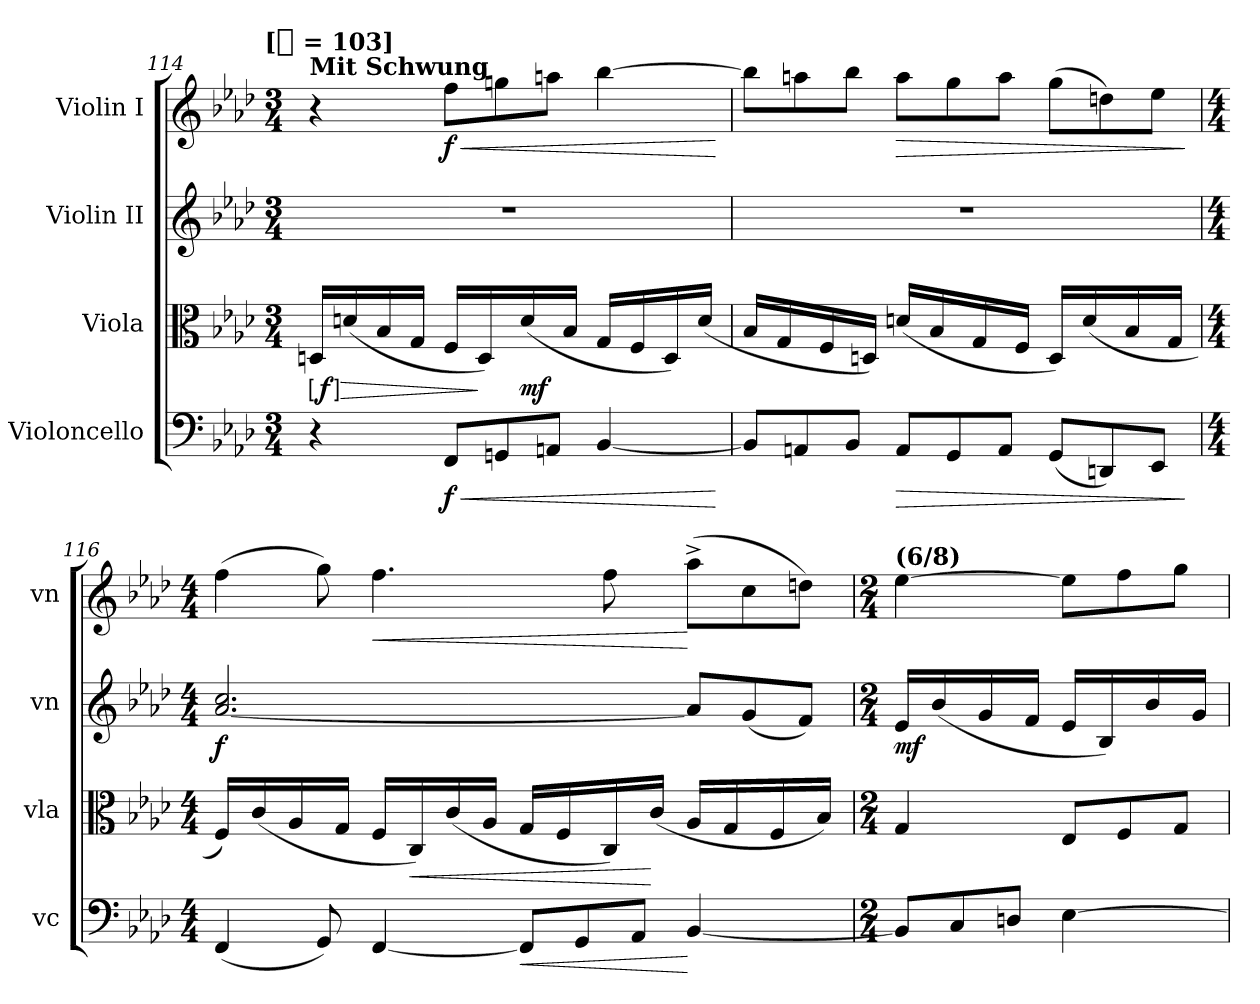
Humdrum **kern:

**kern	**dynam	**kern	**dynam	**kern	**dynam	**kern	**dynam
*part4	*part4	*part3	*part3	*part2	*part2	*part1	*part1
*staff4	*staff4	*staff3	*staff3	*staff2	*staff2	*staff1	*staff1
*I"Violoncello	*	*I"Viola	*	*I"Violin II	*	*I"Violin I	*
*I'vc	*	*I'vla	*	*I'vn	*	*I'vn	*
*clefF4	*	*clefC3	*	*clefG2	*	*clefG2	*
*k[b-e-a-d-]	*	*k[b-e-a-d-]	*	*k[b-e-a-d-]	*	*k[b-e-a-d-]	*
*A-:	*	*A-:	*	*A-:	*	*A-:	*
!!LO:TX:omd:t=[[quarter] = 103]
*M3/4	*	*M3/4	*	*M3/4	*	*M3/4	*
*MM103	*	*MM103	*	*MM103	*	*MM103	*
=114	=114	=114	=114	=114	=114	=114	=114
!	!	!	!	!	!	!LO:TX:a:B:t=Mit Schwung	!
!	!	!	!LO:HP:b	!	!	!	!
!	!	!	!LO:DY:n=1:ed=brack	!	!	!	!
4r	.	16DnLL	> f	4%3r	.	4r	.
.	.	(16dn	.	.	.	.	.
.	.	16B-	.	.	.	.	.
.	.	16GJJ	.	.	.	.	.
*Xtuplet	*	*	*	*	*	*	*
!	!LO:HP:b	!	!	!	!	!	!
*	*	*	*	*	*	*Xtuplet	*
!	!	!	!	!	!	!	!LO:HP:b
12FFL	< f	16FLL	.	.	.	12ffL	< f
.	.	16D)	]	.	.	.	.
12GGn	.	.	.	.	.	12ggn	.
.	.	(16d	mf	.	.	.	.
12AAnJ	.	.	.	.	.	12aanJ	.
.	.	16B-JJ	.	.	.	.	.
[4BB-	.	16GLL	.	.	.	[4bb-	.
.	.	16F	.	.	.	.	.
.	.	16D)	.	.	.	.	.
.	.	(16dJJ	.	.	.	.	.
.	[	.	.	.	.	.	[
=115	=115	=115	=115	=115	=115	=115	=115
12BB-L]	.	16B-LL	.	4%3r	.	12bb-L]	.
.	.	16G	.	.	.	.	.
12AAn	.	.	.	.	.	12aan	.
.	.	16F	.	.	.	.	.
12BB-J	.	.	.	.	.	12bb-J	.
.	.	16DnJJ)	.	.	.	.	.
!	!LO:HP:b	!	!	!	!	!	!LO:HP:b
12AAL	>	(16dnLL	.	.	.	12aaL	>
.	.	16B-	.	.	.	.	.
12GG	.	.	.	.	.	12gg	.
.	.	16G	.	.	.	.	.
12AAJ	.	.	.	.	.	12aaJ	.
.	.	16FJJ	.	.	.	.	.
(12GGL	.	16DLL)	.	.	.	(12ggL	.
.	.	(16d	.	.	.	.	.
12DDn)	.	.	.	.	.	12ddn)	.
.	.	16B-	.	.	.	.	.
12EE-J	.	.	.	.	.	12ee-J	.
.	.	16GJJ	.	.	.	.	.
.	]	.	.	.	.	.	]
=116	=116	=116	=116	=116	=116	=116	=116
*M4/4	*	*M4/4	*	*M4/4	*	*M4/4	*
(6FF	.	16FLL)	.	[2.a-/ 2.cc/	f	(6ff	.
.	.	(16c	.	.	.	.	.
.	.	16A-	.	.	.	.	.
12GG)	.	.	.	.	.	12gg)	.
.	.	16GJJ	.	.	.	.	.
!	!	!	!	!	!	!	!LO:HP:b
[4FF	.	16FLL	.	.	.	4.ff	<
!	!	!	!LO:HP:b	!	!	!	!
.	.	16C)	<	.	.	.	.
.	.	(16c	.	.	.	.	.
.	.	16A-JJ	.	.	.	.	.
!	!LO:HP:b	!	!	!	!	!	!
12FFL]	<	16GLL	.	.	.	.	.
.	.	16F	.	.	.	.	.
12GG	.	.	.	.	.	.	.
.	.	16C)	.	.	.	8ff	.
12AA-J	.	.	.	.	.	.	.
.	.	(16cJJ	[	.	.	.	.
*	*	*	*	*Xtuplet	*	*	*
[4BB-	[	16A-LL	.	12a-L]	.	(12aa-^L	[
.	.	16G	.	.	.	.	.
.	.	.	.	(12g	.	12cc	.
.	.	16F	.	.	.	.	.
.	.	.	.	12fJ)	.	12ddnJ)	.
.	.	16B-JJ)	.	.	.	.	.
=117	=117	=117	=117	=117	=117	=117	=117
*M2/4	*	*M2/4	*	*M2/4	*	*M2/4	*
!	!	!	!	!	!	!LO:TX:a:B:t=(6/8)	!
12BB-L]	.	4G	.	16e-LL	mf	[4ee-	.
.	.	.	.	(16b-	.	.	.
12C	.	.	.	.	.	.	.
.	.	.	.	16g	.	.	.
12DnJ	.	.	.	.	.	.	.
.	.	.	.	16fJJ	.	.	.
*	*	*Xtuplet	*	*	*	*	*
[4E-	.	12E-L	.	16e-LL	.	12ee-L]	.
.	.	.	.	16B-)	.	.	.
.	.	12F	.	.	.	12ff	.
.	.	.	.	16b-i	.	.	.
.	.	12GJ	.	.	.	12ggJ	.
.	.	.	.	16gJJ	.	.	.
=	=	=	=	=	=	=	=
*-	*-	*-	*-	*-	*-	*-	*-
